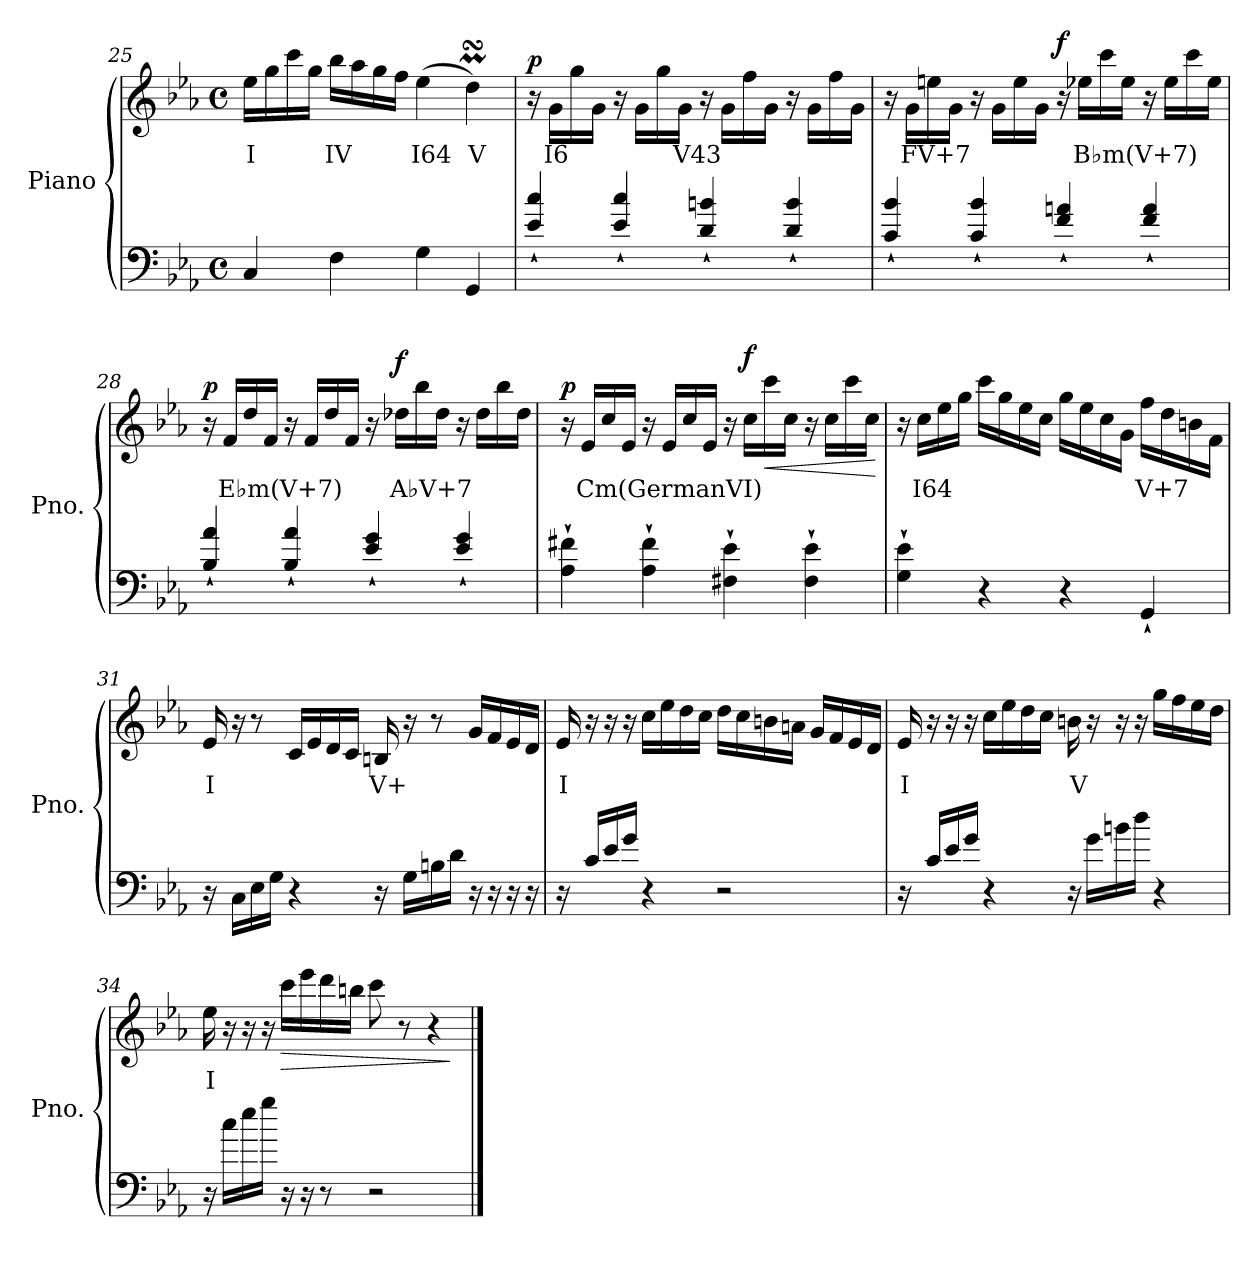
**kern	**kern	**text	**dynam
*part1	*part1	*part1	*part1
*staff2	*staff1	*staff1	*staff1/2
*I"Piano	*	*	*
*I'Pno.	*	*	*
*clefF4	*clefG2	*	*
*k[b-e-a-]	*k[b-e-a-]	*	*
*M4/4	*M4/4	*	*
*met(c)	*met(c)	*	*
=25	=25	=25	=25
!	!	!LO:LY:b	!
4C/	16ee-\LL	I	.
.	16gg\	.	.
.	16ccc\	.	.
.	16gg\JJ	.	.
!	!	!LO:LY:b	!
4F<\	16bb-\LL	IV	.
.	16aa-\	.	.
.	16gg\	.	.
.	16ff\JJ	.	.
!	!	!LO:LY:b	!
4G\	(>4ee-\	I64	.
!	!	!LO:LY:b	!
4GG/	4ddmsSsS\)	V	.
=26	=26	=26	=26
!	!	!	!LO:DY:b
4e-/`< 4cc/`<	16r	.	p
!	!	!LO:LY:b	!
.	16g\LL	I6	.
.	16gg\	.	.
.	16g\JJ	.	.
4e-/` 4cc/`	16r	.	.
.	16g\LL	.	.
.	16gg\	.	.
!	!	!LO:LY:b	!
.	16g\JJ	V43	.
4d/`< 4bn/`<	16r	.	.
.	16g\LL	.	.
.	16ff\	.	.
.	16g\JJ	.	.
4d/` 4b/`	16r	.	.
.	16g\LL	.	.
.	16ff\	.	.
.	16g\JJ	.	.
!!LO:LB:g=z
=27	=27	=27	=27
4c/`< 4b-/`<	16r	.	.
!	!	!LO:LY:b	!
.	16g\LL	FV+7	.
.	16een\	.	.
.	16g\JJ	.	.
4c/` 4b-/`	16r	.	.
.	16g\LL	.	.
.	16ee\	.	.
.	16g\JJ	.	.
!	!	!	!LO:DY:b
4f/`< 4an/`<	16r	.	f
!	!	!LO:LY:b	!
.	16ee-X\LL	B♭m(V+7)	.
.	16ccc\	.	.
.	16ee-\JJ	.	.
4f/` 4a/`	16r	.	.
.	16ee-\LL	.	.
.	16ccc\	.	.
.	16ee-\JJ	.	.
=28	=28	=28	=28
!	!	!	!LO:DY:b
4B-/`< 4a-/`<	16r	.	p
!	!	!LO:LY:b	!
.	16f/LL	E♭m(V+7)	.
.	16dd/	.	.
.	16f/JJ	.	.
4B-/` 4a-/`	16r	.	.
.	16f/LL	.	.
.	16dd/	.	.
.	16f/JJ	.	.
4e-/`< 4g/`<	16r	.	.
!	!	!LO:LY:b	!LO:DY:b
.	16dd-X\LL	A♭V+7	f
.	16bb-\	.	.
.	16dd-\JJ	.	.
4e-/` 4g/`	16r	.	.
.	16dd-\LL	.	.
.	16bb-\	.	.
.	16dd-\JJ	.	.
!!LO:LB:g=z
=29	=29	=29	=29
!	!	!	!LO:DY:b
4A-\`< 4f#X\`<	16r	.	p
!	!	!LO:LY:b	!
.	16e-/LL	Cm(GermanVI)	.
.	16cc/	.	.
.	16e-/JJ	.	.
4A-\` 4f#\`	16r	.	.
.	16e-/LL	.	.
.	16cc/	.	.
.	16e-/JJ	.	.
4F#X\`< 4e-\`<	16r	.	.
!	!	!	!LO:DY:b
.	16cc\LL	.	f
!	!	!	!LO:HP:b
.	16ccc\	.	<
.	16cc\JJ	.	.
4F#\` 4e-\`	16r	.	.
.	16cc\LL	.	.
.	16ccc\	.	.
.	16cc\JJ	.	.
.	.	.	[
=30	=30	=30	=30
4G\` 4e-\`	16r	.	.
!	!	!LO:LY:b	!
.	16cc\LL	I64	.
.	16ee-\	.	.
.	16gg\JJ	.	.
4r	16ccc\LL	.	.
.	16gg\	.	.
.	16ee-\	.	.
.	16cc\JJ	.	.
4r	16gg\LL	.	.
.	16ee-\	.	.
.	16cc\	.	.
.	16g\JJ	.	.
!	!	!LO:LY:b	!
4GG<`/	16ff\LL	V+7	.
.	16dd\	.	.
.	16bn\	.	.
.	16f\JJ	.	.
!!LO:LB:g=z
=31	=31	=31	=31
!	!	!LO:LY:b	!
16r	16e-/	I	.
16C<\LL	16r	.	.
16E-\	8r	.	.
16G\JJ	.	.	.
4r	16c/LL	.	.
.	16e-/	.	.
.	16d/	.	.
.	16c/JJ	.	.
!	!	!LO:LY:b	!
16r	16Bn/	V+	.
16G<\LL	16r	.	.
16Bn\	8r	.	.
16d\JJ	.	.	.
16r	16g/LL	.	.
16r	16f/	.	.
16r	16e-/	.	.
16r	16d/JJ	.	.
=32	=32	=32	=32
!	!	!LO:LY:b	!
16r	16e-/	I	.
16c/LL	16r	.	.
16e-/	16r	.	.
16g/JJ	16r	.	.
4r	16cc\LL	.	.
.	16ee-\	.	.
.	16dd\	.	.
.	16cc\JJ	.	.
2r	16dd\LL	.	.
.	16cc\	.	.
.	16bn\	.	.
.	16an\JJ	.	.
.	16g/LL	.	.
.	16f/	.	.
.	16e-/	.	.
.	16d/JJ	.	.
!!LO:PB:g=z
=33	=33	=33	=33
!	!	!LO:LY:b	!
16r	16e-/	I	.
16c/LL	16r	.	.
16e-/	16r	.	.
16g/JJ	16r	.	.
4r	16cc\LL	.	.
.	16ee-\	.	.
.	16dd\	.	.
.	16cc\JJ	.	.
!	!	!LO:LY:b	!
16r	16bn\	V	.
16g\LL	16r	.	.
16bn\	16r	.	.
16dd\JJ	16r	.	.
4r	16gg\LL	.	.
.	16ff\	.	.
.	16ee-\	.	.
.	16dd\JJ	.	.
=34	=34	=34	=34
!	!	!LO:LY:b	!
16r	16ee-\	I	.
16cc\LL	16r	.	.
16ee-\	16r	.	.
16gg\JJ	16r	.	.
!	!	!	!LO:HP:b
16r	16ccc\LL	.	>
16r	16eee-\	.	.
8r	16ddd\	.	.
.	16bbn\JJ	.	.
2r	8ccc\	.	.
.	8r	.	.
.	4r	.	.
.	.	.	]
==	==	==	==
*-	*-	*-	*-
